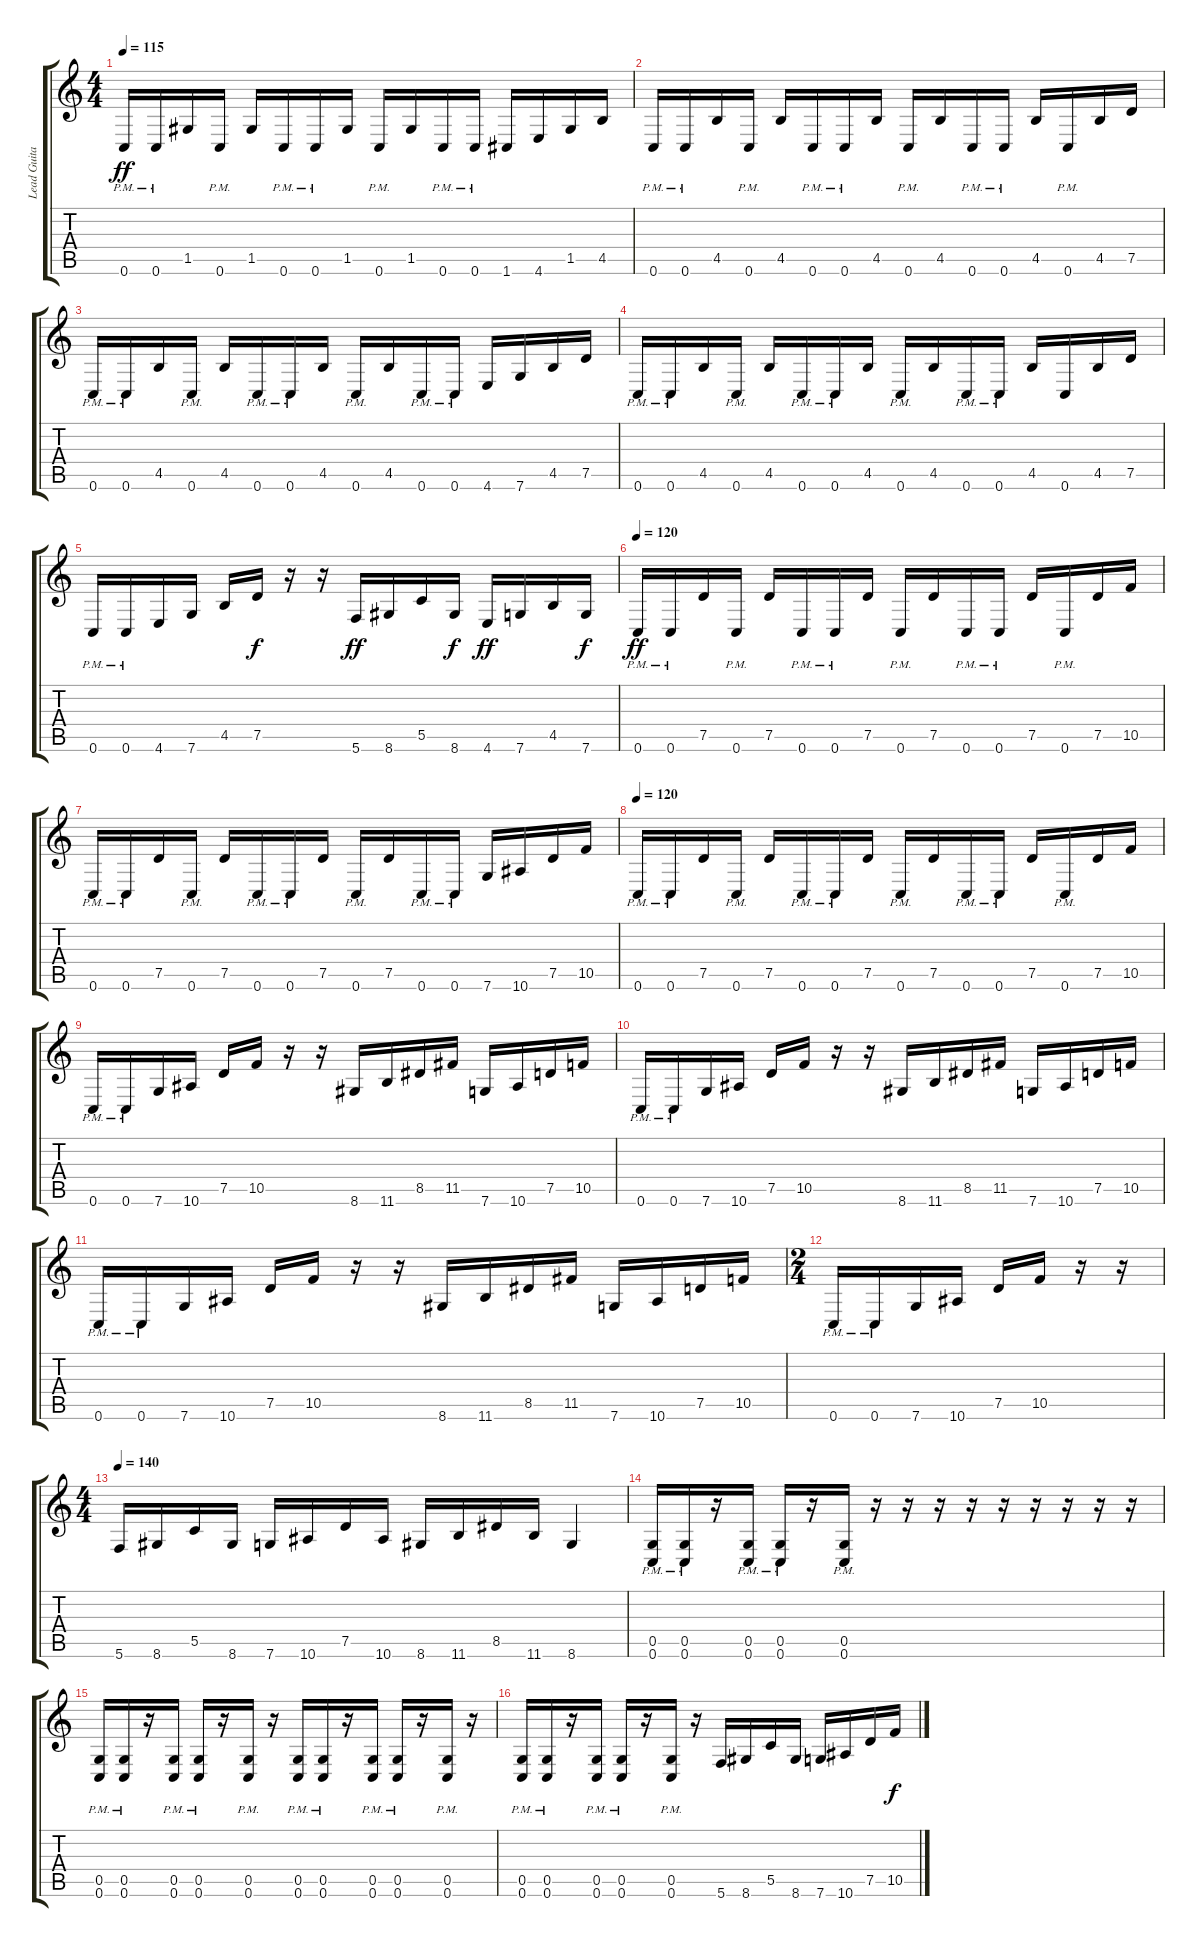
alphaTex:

\track ("Lead Guitar" "Lead Guita") {instrument distortionguitar}
\staff {score tabs}
\tuning (D4 A3 F3 C3 G2 C2) {hide}
\ts (4 4)
\tempo 115
\clef g2
\ks c
0.6{pm}.16{dy ff} 0.6{pm}.16 1.5.16 0.6{pm}.16 1.5.16 0.6{pm}.16 0.6{pm}.16 1.5.16 0.6{pm}.16 1.5.16 0.6{pm}.16 0.6{pm}.16 1.6.16 4.6.16 1.5.16 4.5.16 |
0.6{pm}.16 0.6{pm}.16 4.5.16 0.6{pm}.16 4.5.16 0.6{pm}.16 0.6{pm}.16 4.5.16 0.6{pm}.16 4.5.16 0.6{pm}.16 0.6{pm}.16 4.5.16 0.6{pm}.16 4.5.16 7.5.16 |
0.6{pm}.16 0.6{pm}.16 4.5.16 0.6{pm}.16 4.5.16 0.6{pm}.16 0.6{pm}.16 4.5.16 0.6{pm}.16 4.5.16 0.6{pm}.16 0.6{pm}.16 4.6.16 7.6.16 4.5.16 7.5.16 |
0.6{pm}.16 0.6{pm}.16 4.5.16 0.6{pm}.16 4.5.16 0.6{pm}.16 0.6{pm}.16 4.5.16 0.6{pm}.16 4.5.16 0.6{pm}.16 0.6{pm}.16 4.5.16 0.6.16 4.5.16 7.5.16 |
0.6{pm}.16 0.6{pm}.16 4.6.16 7.6.16 4.5.16 7.5.16{dy f} r.16 r.16 5.6.16{dy ff} 8.6.16 5.5.16 8.6.16{dy f} 4.6.16{dy ff} 7.6.16 4.5.16 7.6.16{dy f} |
\tempo 120
0.6{pm}.16{dy ff} 0.6{pm}.16 7.5.16 0.6{pm}.16 7.5.16 0.6{pm}.16 0.6{pm}.16 7.5.16 0.6{pm}.16 7.5.16 0.6{pm}.16 0.6{pm}.16 7.5.16 0.6{pm}.16 7.5.16 10.5.16 |
0.6{pm}.16 0.6{pm}.16 7.5.16 0.6{pm}.16 7.5.16 0.6{pm}.16 0.6{pm}.16 7.5.16 0.6{pm}.16 7.5.16 0.6{pm}.16 0.6{pm}.16 7.6.16 10.6.16 7.5.16 10.5.16 |
\tempo 120
0.6{pm}.16 0.6{pm}.16 7.5.16 0.6{pm}.16 7.5.16 0.6{pm}.16 0.6{pm}.16 7.5.16 0.6{pm}.16 7.5.16 0.6{pm}.16 0.6{pm}.16 7.5.16 0.6{pm}.16 7.5.16 10.5.16 |
0.6{pm}.16 0.6{pm}.16 7.6.16 10.6.16 7.5.16 10.5.16 r.16 r.16 8.6.16 11.6.16 8.5.16 11.5.16 7.6.16 10.6.16 7.5.16 10.5.16 |
0.6{pm}.16 0.6{pm}.16 7.6.16 10.6.16 7.5.16 10.5.16 r.16 r.16 8.6.16 11.6.16 8.5.16 11.5.16 7.6.16 10.6.16 7.5.16 10.5.16 |
0.6{pm}.16 0.6{pm}.16 7.6.16 10.6.16 7.5.16 10.5.16 r.16 r.16 8.6.16 11.6.16 8.5.16 11.5.16 7.6.16 10.6.16 7.5.16 10.5.16 |
\ts (2 4)
0.6{pm}.16 0.6{pm}.16 7.6.16 10.6.16 7.5.16 10.5.16 r.16 r.16 |
\ts (4 4)
\tempo 140
5.6.16 8.6.16 5.5.16 8.6.16 7.6.16 10.6.16 7.5.16 10.6.16 8.6.16 11.6.16 8.5.16 11.6.16 8.6.4 |
(0.5{pm} 0.6{pm}).16 (0.5{pm} 0.6{pm}).16 r.16 (0.5{pm} 0.6{pm}).16 (0.5{pm} 0.6{pm}).16 r.16 (0.5{pm} 0.6{pm}).16 r.16 r.16 r.16 r.16 r.16 r.16 r.16 r.16 r.16 |
(0.5{pm} 0.6{pm}).16 (0.5{pm} 0.6{pm}).16 r.16 (0.5{pm} 0.6{pm}).16 (0.5{pm} 0.6{pm}).16 r.16 (0.5{pm} 0.6{pm}).16 r.16 (0.5{pm} 0.6{pm}).16 (0.5{pm} 0.6{pm}).16 r.16 (0.5{pm} 0.6{pm}).16 (0.5{pm} 0.6{pm}).16 r.16 (0.5{pm} 0.6{pm}).16 r.16 |
(0.5{pm} 0.6{pm}).16 (0.5{pm} 0.6{pm}).16 r.16 (0.5{pm} 0.6{pm}).16 (0.5{pm} 0.6{pm}).16 r.16 (0.5{pm} 0.6{pm}).16 r.16 5.6.16 8.6.16 5.5.16 8.6.16 7.6.16 10.6.16 7.5.16 10.5.16{dy f}
